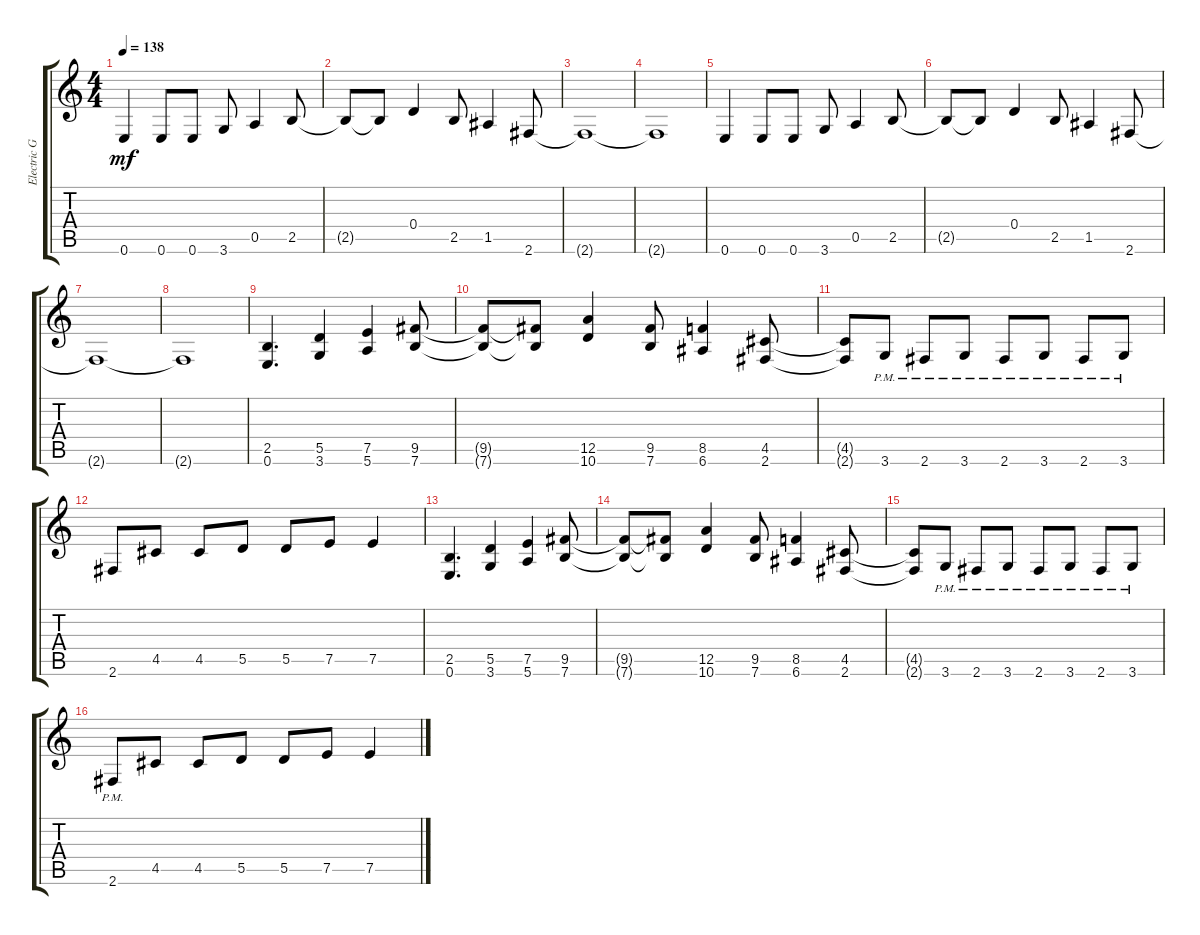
\track ("Electric Guitar" "Electric G") {instrument distortionguitar}
\staff {score tabs}
\tuning (E4 B3 G3 D3 A2 E2) {hide}
\ts (4 4)
\tempo 138
\clef g2
\ks c
0.6.4{dy mf instrument acousticguitarsteel} 0.6.8 0.6.8 3.6.8 0.5.4 2.5.8 |
2.5{t}.8 2.5{t}.8 0.4.4 2.5.8 1.5.4 2.6.8 |
2.6{t}.1 |
2.6{t}.1 |
0.6.4 0.6.8 0.6.8 3.6.8 0.5.4 2.5.8 |
2.5{t}.8 2.5{t}.8 0.4.4 2.5.8 1.5.4 2.6.8 |
2.6{t}.1 |
2.6{t}.1 |
(2.5 0.6).4{d instrument distortionguitar} (5.5 3.6).4 (7.5 5.6).4 (9.5 7.6).8 |
(9.5{t} 7.6{t}).8 (9.5{t} 7.6{t}).8 (12.5 10.6).4 (9.5 7.6).8 (8.5 6.6).4 (4.5 2.6).8 |
(4.5{t} 2.6{t}).8 3.6{pm}.8 2.6{pm}.8 3.6{pm}.8 2.6{pm}.8 3.6{pm}.8 2.6{pm}.8 3.6{pm}.8 |
2.6.8 4.5.8 4.5.8 5.5.8 5.5.8 7.5.8 7.5.4 |
(2.5 0.6).4{d} (5.5 3.6).4 (7.5 5.6).4 (9.5 7.6).8 |
(9.5{t} 7.6{t}).8 (9.5{t} 7.6{t}).8 (12.5 10.6).4 (9.5 7.6).8 (8.5 6.6).4 (4.5 2.6).8 |
(4.5{t} 2.6{t}).8 3.6{pm}.8 2.6{pm}.8 3.6{pm}.8 2.6{pm}.8 3.6{pm}.8 2.6{pm}.8 3.6{pm}.8 |
2.6{pm}.8 4.5.8 4.5.8 5.5.8 5.5.8 7.5.8 7.5.4
